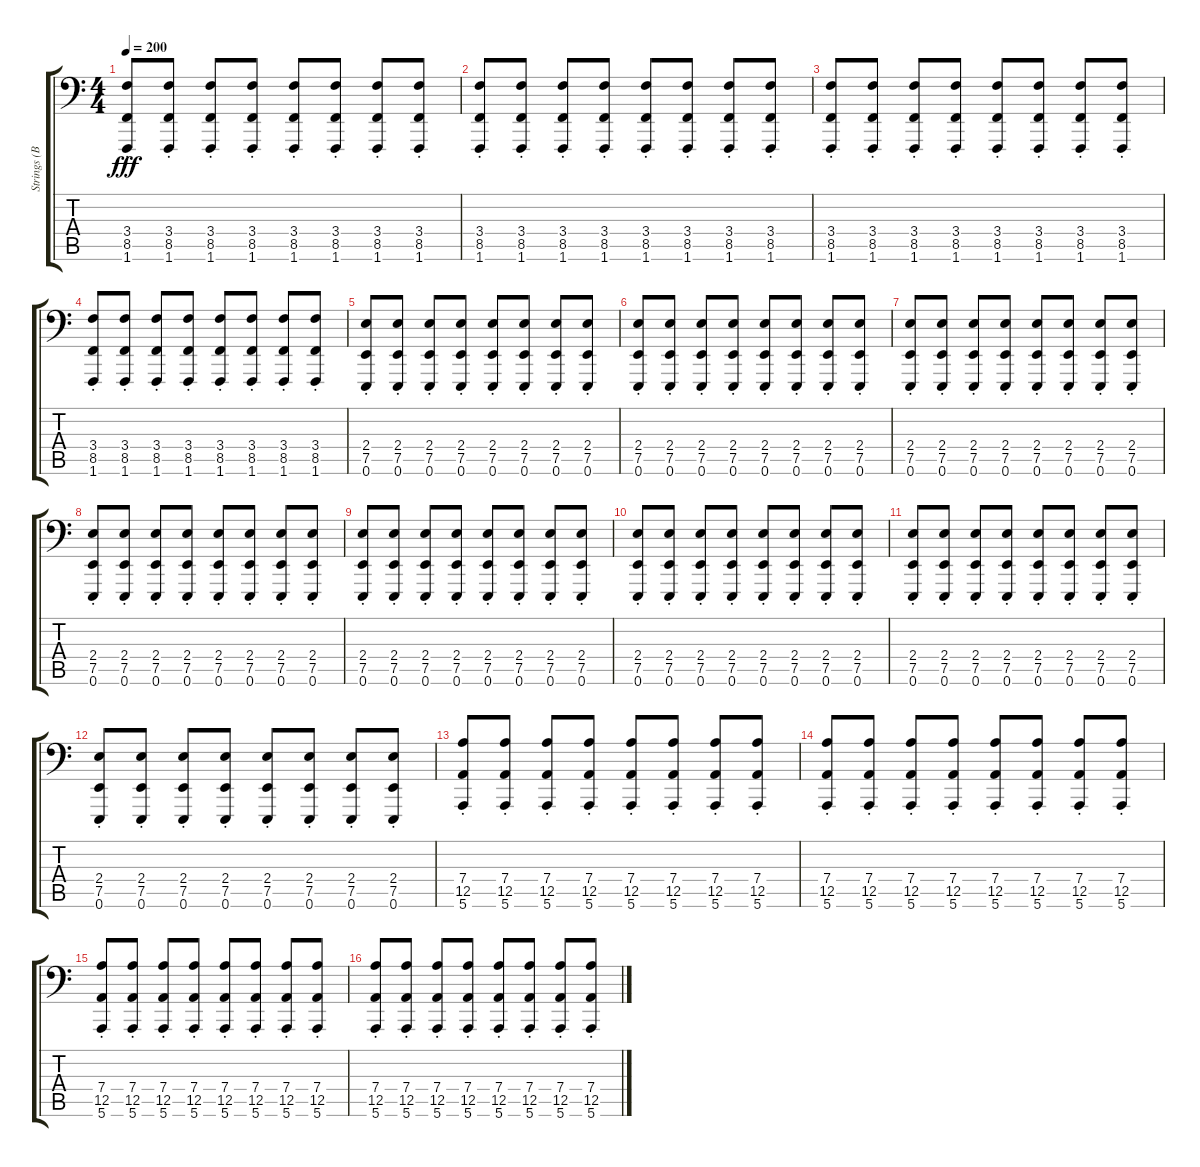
\track ("Strings (Bass)" "Strings (B") {instrument tremolostrings}
\staff {score tabs}
\tuning (E4 B3 G3 D3 A1 E1) {hide}
\ts (4 4)
\tempo 200
\clef f4
\ks c
(3.4{st} 8.5{st} 1.6{st}).8{dy fff} (3.4{st} 8.5{st} 1.6{st}).8 (3.4{st} 8.5{st} 1.6{st}).8 (3.4{st} 8.5{st} 1.6{st}).8 (3.4{st} 8.5{st} 1.6{st}).8 (3.4{st} 8.5{st} 1.6{st}).8 (3.4{st} 8.5{st} 1.6{st}).8 (3.4{st} 8.5{st} 1.6).8 |
(3.4{st} 8.5{st} 1.6{st}).8 (3.4{st} 8.5{st} 1.6{st}).8 (3.4{st} 8.5{st} 1.6{st}).8 (3.4{st} 8.5{st} 1.6{st}).8 (3.4{st} 8.5{st} 1.6{st}).8 (3.4{st} 8.5{st} 1.6{st}).8 (3.4{st} 8.5{st} 1.6{st}).8 (3.4{st} 8.5{st} 1.6).8 |
(3.4{st} 8.5{st} 1.6{st}).8 (3.4{st} 8.5{st} 1.6{st}).8 (3.4{st} 8.5{st} 1.6{st}).8 (3.4{st} 8.5{st} 1.6{st}).8 (3.4{st} 8.5{st} 1.6{st}).8 (3.4{st} 8.5{st} 1.6{st}).8 (3.4{st} 8.5{st} 1.6{st}).8 (3.4{st} 8.5{st} 1.6).8 |
(3.4{st} 8.5{st} 1.6{st}).8 (3.4{st} 8.5{st} 1.6{st}).8 (3.4{st} 8.5{st} 1.6{st}).8 (3.4{st} 8.5{st} 1.6{st}).8 (3.4{st} 8.5{st} 1.6{st}).8 (3.4{st} 8.5{st} 1.6{st}).8 (3.4{st} 8.5{st} 1.6{st}).8 (3.4{st} 8.5{st} 1.6).8 |
(2.4{st} 7.5{st} 0.6{st}).8 (2.4{st} 7.5{st} 0.6{st}).8 (2.4{st} 7.5{st} 0.6{st}).8 (2.4{st} 7.5{st} 0.6{st}).8 (2.4{st} 7.5{st} 0.6{st}).8 (2.4{st} 7.5{st} 0.6{st}).8 (2.4{st} 7.5{st} 0.6{st}).8 (2.4{st} 7.5{st} 0.6).8 |
(2.4{st} 7.5{st} 0.6{st}).8 (2.4{st} 7.5{st} 0.6{st}).8 (2.4{st} 7.5{st} 0.6{st}).8 (2.4{st} 7.5{st} 0.6{st}).8 (2.4{st} 7.5{st} 0.6{st}).8 (2.4{st} 7.5{st} 0.6{st}).8 (2.4{st} 7.5{st} 0.6{st}).8 (2.4{st} 7.5{st} 0.6).8 |
(2.4{st} 7.5{st} 0.6{st}).8 (2.4{st} 7.5{st} 0.6{st}).8 (2.4{st} 7.5{st} 0.6{st}).8 (2.4{st} 7.5{st} 0.6{st}).8 (2.4{st} 7.5{st} 0.6{st}).8 (2.4{st} 7.5{st} 0.6{st}).8 (2.4{st} 7.5{st} 0.6{st}).8 (2.4{st} 7.5{st} 0.6).8 |
(2.4{st} 7.5{st} 0.6{st}).8 (2.4{st} 7.5{st} 0.6{st}).8 (2.4{st} 7.5{st} 0.6{st}).8 (2.4{st} 7.5{st} 0.6{st}).8 (2.4{st} 7.5{st} 0.6{st}).8 (2.4{st} 7.5{st} 0.6{st}).8 (2.4{st} 7.5{st} 0.6{st}).8 (2.4{st} 7.5{st} 0.6).8 |
(2.4{st} 7.5{st} 0.6{st}).8 (2.4{st} 7.5{st} 0.6{st}).8 (2.4{st} 7.5{st} 0.6{st}).8 (2.4{st} 7.5{st} 0.6{st}).8 (2.4{st} 7.5{st} 0.6{st}).8 (2.4{st} 7.5{st} 0.6{st}).8 (2.4{st} 7.5{st} 0.6{st}).8 (2.4{st} 7.5{st} 0.6).8 |
(2.4{st} 7.5{st} 0.6{st}).8 (2.4{st} 7.5{st} 0.6{st}).8 (2.4{st} 7.5{st} 0.6{st}).8 (2.4{st} 7.5{st} 0.6{st}).8 (2.4{st} 7.5{st} 0.6{st}).8 (2.4{st} 7.5{st} 0.6{st}).8 (2.4{st} 7.5{st} 0.6{st}).8 (2.4{st} 7.5{st} 0.6).8 |
(2.4{st} 7.5{st} 0.6{st}).8 (2.4{st} 7.5{st} 0.6{st}).8 (2.4{st} 7.5{st} 0.6{st}).8 (2.4{st} 7.5{st} 0.6{st}).8 (2.4{st} 7.5{st} 0.6{st}).8 (2.4{st} 7.5{st} 0.6{st}).8 (2.4{st} 7.5{st} 0.6{st}).8 (2.4{st} 7.5{st} 0.6).8 |
(2.4{st} 7.5{st} 0.6{st}).8 (2.4{st} 7.5{st} 0.6{st}).8 (2.4{st} 7.5{st} 0.6{st}).8 (2.4{st} 7.5{st} 0.6{st}).8 (2.4{st} 7.5{st} 0.6{st}).8 (2.4{st} 7.5{st} 0.6{st}).8 (2.4{st} 7.5{st} 0.6{st}).8 (2.4{st} 7.5{st} 0.6).8 |
(7.4{st} 12.5{st} 5.6{st}).8 (7.4{st} 12.5{st} 5.6{st}).8 (7.4{st} 12.5{st} 5.6{st}).8 (7.4{st} 12.5{st} 5.6{st}).8 (7.4{st} 12.5{st} 5.6{st}).8 (7.4{st} 12.5{st} 5.6{st}).8 (7.4{st} 12.5{st} 5.6{st}).8 (7.4{st} 12.5{st} 5.6{st}).8 |
(7.4{st} 12.5{st} 5.6{st}).8 (7.4{st} 12.5{st} 5.6{st}).8 (7.4{st} 12.5{st} 5.6{st}).8 (7.4{st} 12.5{st} 5.6{st}).8 (7.4{st} 12.5{st} 5.6{st}).8 (7.4{st} 12.5{st} 5.6{st}).8 (7.4{st} 12.5{st} 5.6{st}).8 (7.4{st} 12.5{st} 5.6{st}).8 |
(7.4{st} 12.5{st} 5.6{st}).8 (7.4{st} 12.5{st} 5.6{st}).8 (7.4{st} 12.5{st} 5.6{st}).8 (7.4{st} 12.5{st} 5.6{st}).8 (7.4{st} 12.5{st} 5.6{st}).8 (7.4{st} 12.5{st} 5.6{st}).8 (7.4{st} 12.5{st} 5.6{st}).8 (7.4{st} 12.5{st} 5.6{st}).8 |
(7.4{st} 12.5{st} 5.6{st}).8 (7.4{st} 12.5{st} 5.6{st}).8 (7.4{st} 12.5{st} 5.6{st}).8 (7.4{st} 12.5{st} 5.6{st}).8 (7.4{st} 12.5{st} 5.6{st}).8 (7.4{st} 12.5{st} 5.6{st}).8 (7.4{st} 12.5{st} 5.6{st}).8 (7.4{st} 12.5{st} 5.6{st}).8
